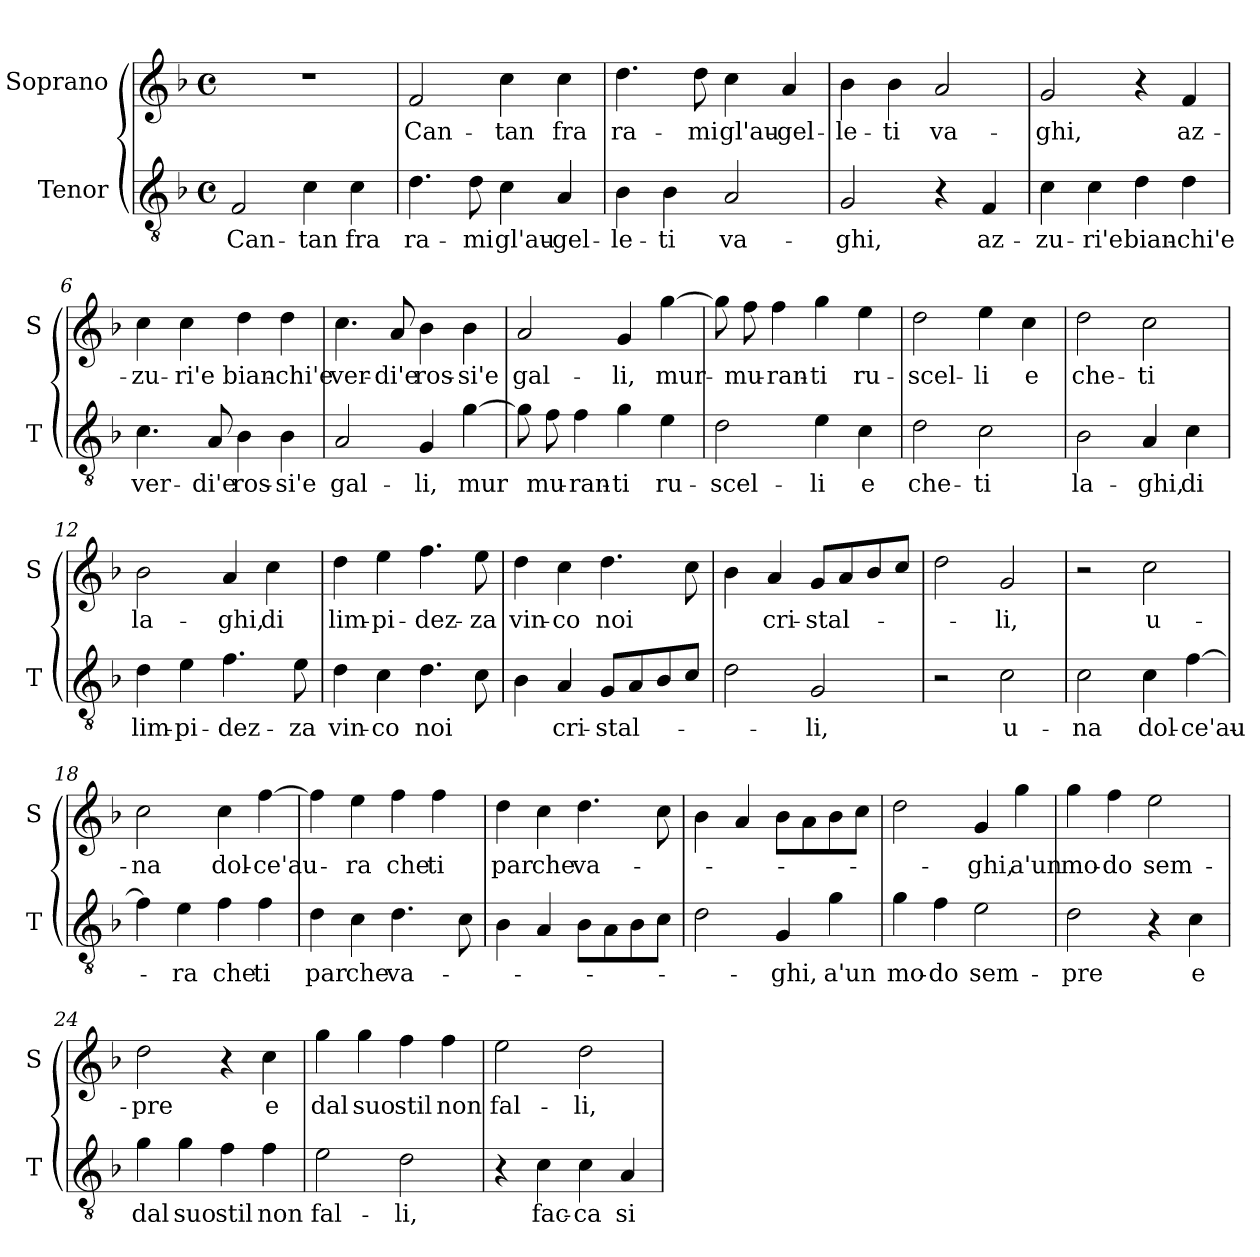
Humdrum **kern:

**kern	**text	**kern	**text
*part2	*part2	*part1	*part1
*staff2	*staff2	*staff1	*staff1
*I"Tenor	*	*I"Soprano	*
*I'T	*	*I'S	*
*clefGv2	*	*clefG2	*
*k[b-]	*	*k[b-]	*
*F:	*	*F:	*
*M4/4	*	*M4/4	*
*met(c)	*	*met(c)	*
=1	=1	=1	=1
!	!LO:LY:b	!	!
2F/	Can-	1r	.
!	!LO:LY:b	!	!
4c\	-tan	.	.
!	!LO:LY:b	!	!
4c\	fra	.	.
=2	=2	=2	=2
!	!LO:LY:b	!	!LO:LY:b
4.d\	ra-	2f/	Can-
!	!LO:LY:b	!	!
8d\	-mi	.	.
!	!LO:LY:b	!	!LO:LY:b
4c\	gl'au-	4cc\	-tan
!	!LO:LY:b	!	!LO:LY:b
4A/	-gel-	4cc\	fra
=3	=3	=3	=3
!	!LO:LY:b	!	!LO:LY:b
4B-\	-le-	4.dd\	ra-
!	!LO:LY:b	!	!
4B-\	-ti	.	.
!	!	!	!LO:LY:b
.	.	8dd\	-mi
!	!LO:LY:b	!	!LO:LY:b
2A/	va-	4cc\	gl'au-
!	!	!	!LO:LY:b
.	.	4a/	-gel-
=4	=4	=4	=4
!	!LO:LY:b	!	!LO:LY:b
2G/	-ghi,	4b-\	-le-
!	!	!	!LO:LY:b
.	.	4b-\	-ti
!	!	!	!LO:LY:b
4r	.	2a/	va-
!	!LO:LY:b	!	!
4F/	az-	.	.
!!LO:LB:g=z
=5	=5	=5	=5
!	!LO:LY:b	!	!LO:LY:b
4c\	-zu-	2g/	-ghi,
!	!LO:LY:b	!	!
4c\	-ri'e	.	.
!	!LO:LY:b	!	!
4d\	bian-	4r	.
!	!LO:LY:b	!	!LO:LY:b
4d\	-chi'e	4f/	az-
=6	=6	=6	=6
!	!LO:LY:b	!	!LO:LY:b
4.c\	ver-	4cc\	-zu-
!	!	!	!LO:LY:b
.	.	4cc\	-ri'e
!	!LO:LY:b	!	!
8A/	-di'e	.	.
!	!LO:LY:b	!	!LO:LY:b
4B-\	ros-	4dd\	bian-
!	!LO:LY:b	!	!LO:LY:b
4B-\	-si'e	4dd\	-chi'e
=7	=7	=7	=7
!	!LO:LY:b	!	!LO:LY:b
2A/	gal-	4.cc\	ver-
!	!	!	!LO:LY:b
.	.	8a/	-di'e
!	!LO:LY:b	!	!LO:LY:b
4G/	-li,	4b-\	ros-
!	!LO:LY:b	!	!LO:LY:b
[4g\	mur	4b-\	-si'e
=8	=8	=8	=8
!	!	!	!LO:LY:b
8g\]	.	2a/	gal-
!	!LO:LY:b	!	!
8f\	mu-	.	.
!	!LO:LY:b	!	!
4f\	-ran-	.	.
!	!LO:LY:b	!	!LO:LY:b
4g\	-ti	4g/	-li,
!	!LO:LY:b	!	!LO:LY:b
4e\	ru-	[4gg\	mur-
=9	=9	=9	=9
!	!LO:LY:b	!	!
2d\	-scel-	8gg\]	.
!	!	!	!LO:LY:b
.	.	8ff\	-mu-
!	!	!	!LO:LY:b
.	.	4ff\	-ran-
!	!LO:LY:b	!	!LO:LY:b
4e\	-li	4gg\	-ti
!	!LO:LY:b	!	!LO:LY:b
4c\	e	4ee\	ru-
!!LO:LB:g=z
=10	=10	=10	=10
!	!LO:LY:b	!	!LO:LY:b
2d\	che-	2dd\	-scel-
!	!LO:LY:b	!	!LO:LY:b
2c\	-ti	4ee\	-li
!	!	!	!LO:LY:b
.	.	4cc\	e
=11	=11	=11	=11
!	!LO:LY:b	!	!LO:LY:b
2B-\	la-	2dd\	che-
!	!LO:LY:b	!	!LO:LY:b
4A/	-ghi,	2cc\	-ti
!	!LO:LY:b	!	!
4c\	di	.	.
=12	=12	=12	=12
!	!LO:LY:b	!	!LO:LY:b
4d\	lim-	2b-\	la-
!	!LO:LY:b	!	!
4e\	-pi-	.	.
!	!LO:LY:b	!	!LO:LY:b
4.f\	-dez-	4a/	-ghi,
!	!	!	!LO:LY:b
.	.	4cc\	di
!	!LO:LY:b	!	!
8e\	-za	.	.
=13	=13	=13	=13
!	!LO:LY:b	!	!LO:LY:b
4d\	vin-	4dd\	lim-
!	!LO:LY:b	!	!LO:LY:b
4c\	-co	4ee\	-pi-
!	!LO:LY:b	!	!LO:LY:b
4.d\	noi	4.ff\	-dez-
!	!	!	!LO:LY:b
8c\	.	8ee\	-za
=14	=14	=14	=14
!	!	!	!LO:LY:b
4B-\	.	4dd\	vin-
!	!LO:LY:b	!	!LO:LY:b
4A/	cri-	4cc\	-co
!	!LO:LY:b	!	!LO:LY:b
8G/L	-stal-	4.dd\	noi
8A/	.	.	.
8B-/	.	.	.
8c/J	.	8cc\	.
!!LO:LB:g=z
=15	=15	=15	=15
2d\	.	4b-\	.
!	!	!	!LO:LY:b
.	.	4a/	cri-
!	!LO:LY:b	!	!LO:LY:b
2G/	-li,	8g/L	-stal-
.	.	8a/	.
.	.	8b-/	.
.	.	8cc/J	.
=16	=16	=16	=16
2r	.	2dd\	.
!	!LO:LY:b	!	!LO:LY:b
2c\	u-	2g/	-li,
=17	=17	=17	=17
!	!LO:LY:b	!	!
2c\	-na	2r	.
!	!LO:LY:b	!	!LO:LY:b
4c\	dol-	2cc\	u-
!	!LO:LY:b	!	!
[4f\	-ce'au-	.	.
=18	=18	=18	=18
!	!	!	!LO:LY:b
4f\]	.	2cc\	-na
!	!LO:LY:b	!	!
4e\	-ra	.	.
!	!LO:LY:b	!	!LO:LY:b
4f\	che	4cc\	dol-
!	!LO:LY:b	!	!LO:LY:b
4f\	ti	[4ff\	-ce'au-
=19	=19	=19	=19
!	!LO:LY:b	!	!
4d\	par	4ff\]	.
!	!LO:LY:b	!	!LO:LY:b
4c\	che	4ee\	-ra
!	!LO:LY:b	!	!LO:LY:b
4.d\	va-	4ff\	che
!	!	!	!LO:LY:b
.	.	4ff\	ti
8c\	.	.	.
!!LO:LB:g=z
=20	=20	=20	=20
!	!	!	!LO:LY:b
4B-\	.	4dd\	par
!	!	!	!LO:LY:b
4A/	.	4cc\	che
!	!	!	!LO:LY:b
8B-\L	.	4.dd\	va-
8A\	.	.	.
8B-\	.	.	.
8c\J	.	8cc\	.
=21	=21	=21	=21
2d\	.	4b-\	.
.	.	4a/	.
!	!LO:LY:b	!	!
4G/	-ghi,	8b-\L	.
.	.	8a\	.
!	!LO:LY:b	!	!
4g\	a'un	8b-\	.
.	.	8cc\J	.
=22	=22	=22	=22
!	!LO:LY:b	!	!
4g\	mo-	2dd\	.
!	!LO:LY:b	!	!
4f\	-do	.	.
!	!LO:LY:b	!	!LO:LY:b
2e\	sem-	4g/	-ghi,
!	!	!	!LO:LY:b
.	.	4gg\	a'un
=23	=23	=23	=23
!	!LO:LY:b	!	!LO:LY:b
2d\	-pre	4gg\	mo-
!	!	!	!LO:LY:b
.	.	4ff\	-do
!	!	!	!LO:LY:b
4r	.	2ee\	sem-
!	!LO:LY:b	!	!
4c\	e	.	.
=24	=24	=24	=24
!	!LO:LY:b	!	!LO:LY:b
4g\	dal	2dd\	-pre
!	!LO:LY:b	!	!
4g\	suo	.	.
!	!LO:LY:b	!	!
4f\	stil	4r	.
!	!LO:LY:b	!	!LO:LY:b
4f\	non	4cc\	e
!!LO:PB:g=z
=25	=25	=25	=25
!	!LO:LY:b	!	!LO:LY:b
2e\	fal-	4gg\	dal
!	!	!	!LO:LY:b
.	.	4gg\	suo
!	!LO:LY:b	!	!LO:LY:b
2d\	-li,	4ff\	stil
!	!	!	!LO:LY:b
.	.	4ff\	non
=26	=26	=26	=26
!	!	!	!LO:LY:b
4r	.	2ee\	fal-
!	!LO:LY:b	!	!
4c\	fac-	.	.
!	!LO:LY:b	!	!LO:LY:b
4c\	-ca	2dd\	-li,
!	!LO:LY:b	!	!
4A/	si	.	.
=	=	=	=
*-	*-	*-	*-
